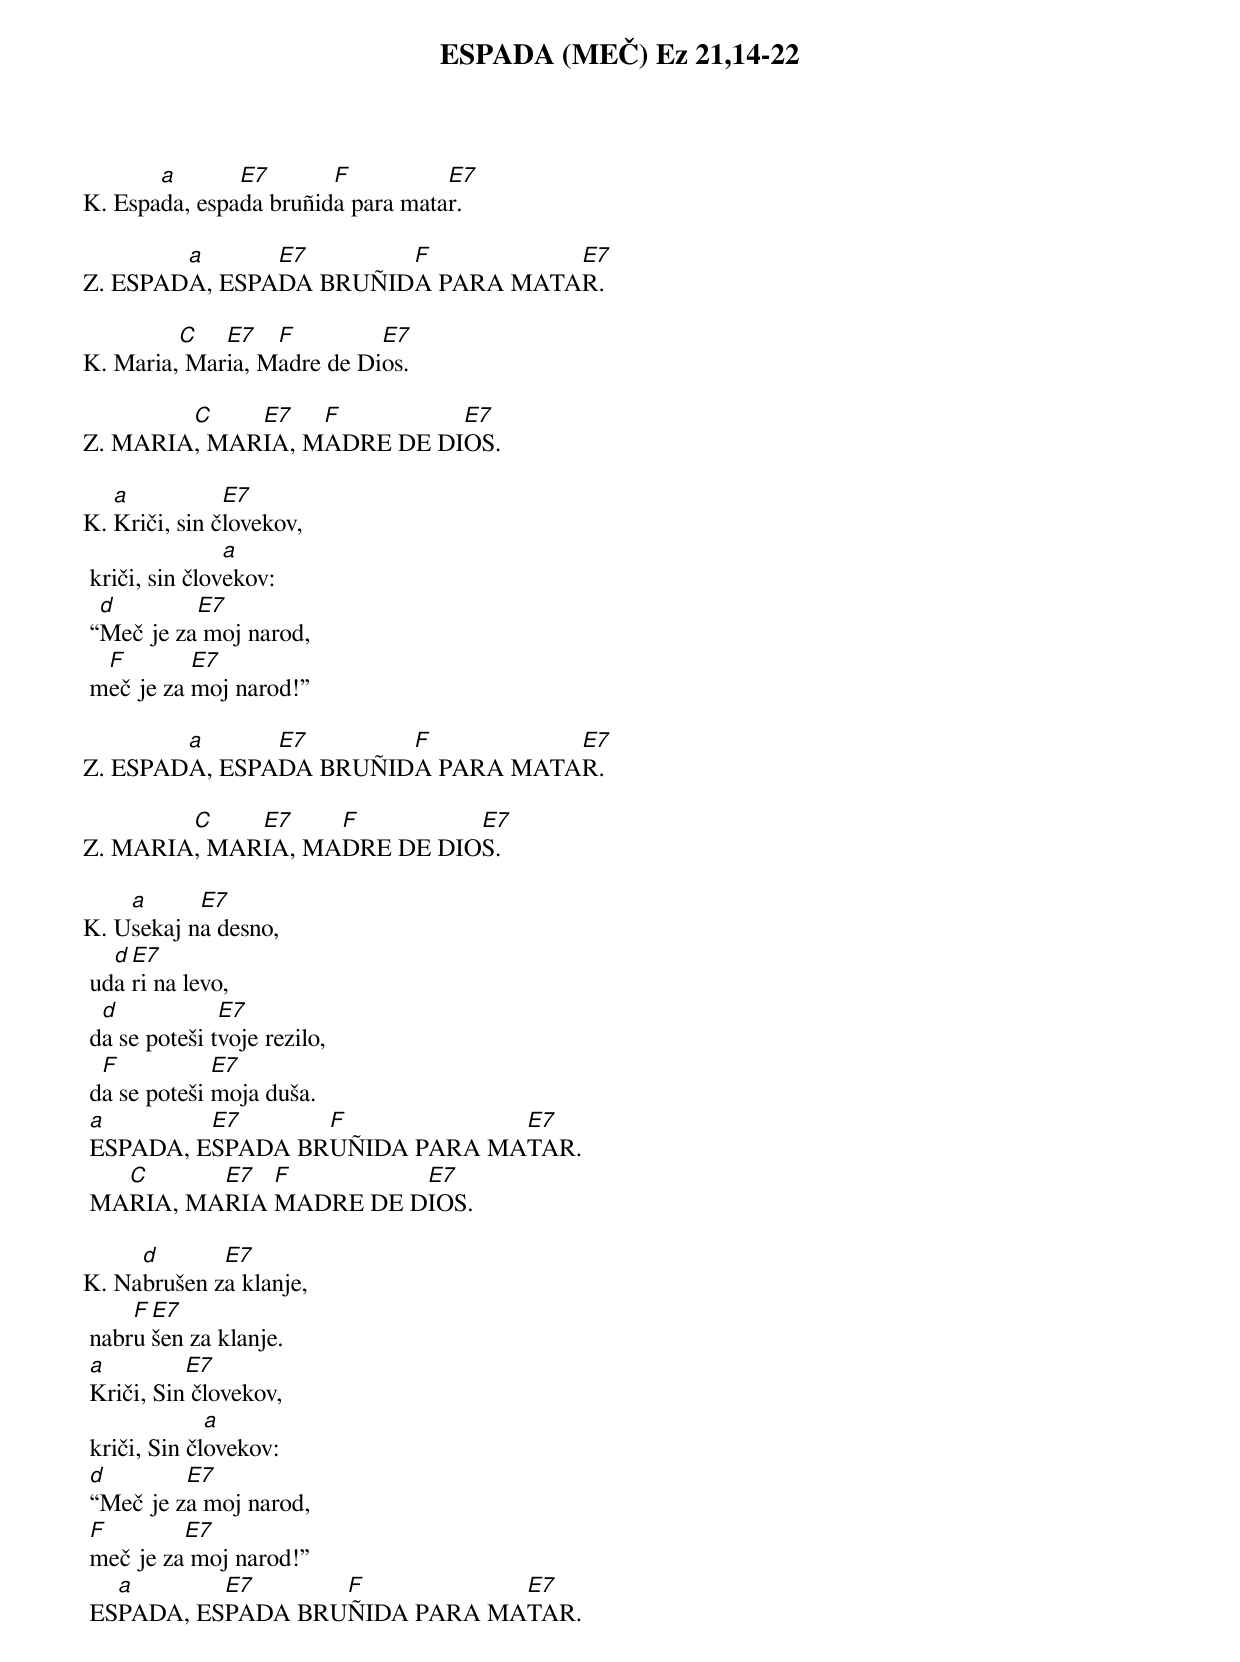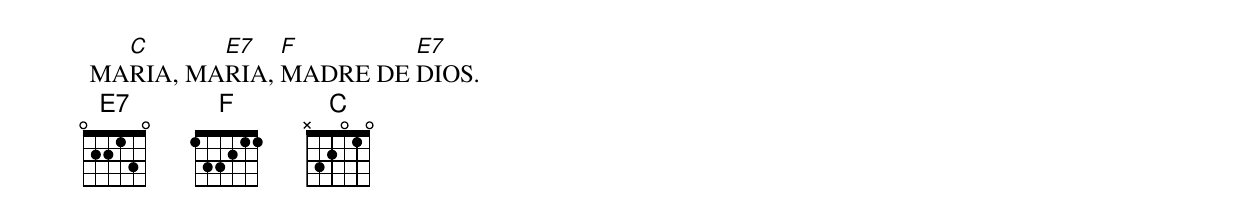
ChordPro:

{title: ESPADA (MEČ) Ez 21,14-22}

K.	Espa[a]da, espa[E7]da bruñid[F]a para mata[E7]r.

Z.	ESPAD[a]A, ESPA[E7]DA BRUÑID[F]A PARA MATA[E7]R.

K.	Maria,[C] Mar[E7]ia, M[F]adre de Di[E7]os.

Z.	MARIA[C], MAR[E7]IA, M[F]ADRE DE DI[E7]OS.

K.	[a]Kriči, sin č[E7]lovekov,
	kriči, sin člov[a]ekov:
	“[d]Meč je za[E7] moj narod,
	m[F]eč je za [E7]moj narod!”

Z.	ESPAD[a]A, ESPA[E7]DA BRUÑID[F]A PARA MATA[E7]R.

Z.	MARIA[C], MAR[E7]IA, MA[F]DRE DE DIO[E7]S.

K.	U[a]sekaj n[E7]a desno,
	ud[d]a[E7]ri na levo,
	d[d]a se poteši t[E7]voje rezilo,
	d[F]a se poteši [E7]moja duša.
	[a]ESPADA, E[E7]SPADA BR[F]UÑIDA PARA MA[E7]TAR.
	MA[C]RIA, MA[E7]RIA [F]MADRE DE D[E7]IOS.

K.	Na[d]brušen z[E7]a klanje,
	nabr[F]u[E7]šen za klanje.
	[a]Kriči, Sin[E7] človekov,
	kriči, Sin čl[a]ovekov:
	[d]“Meč je z[E7]a moj narod,
	[F]meč je za[E7] moj narod!”
	ES[a]PADA, ES[E7]PADA BRU[F]ÑIDA PARA MA[E7]TAR.
	MA[C]RIA, MA[E7]RIA, [F]MADRE DE [E7]DIOS.
